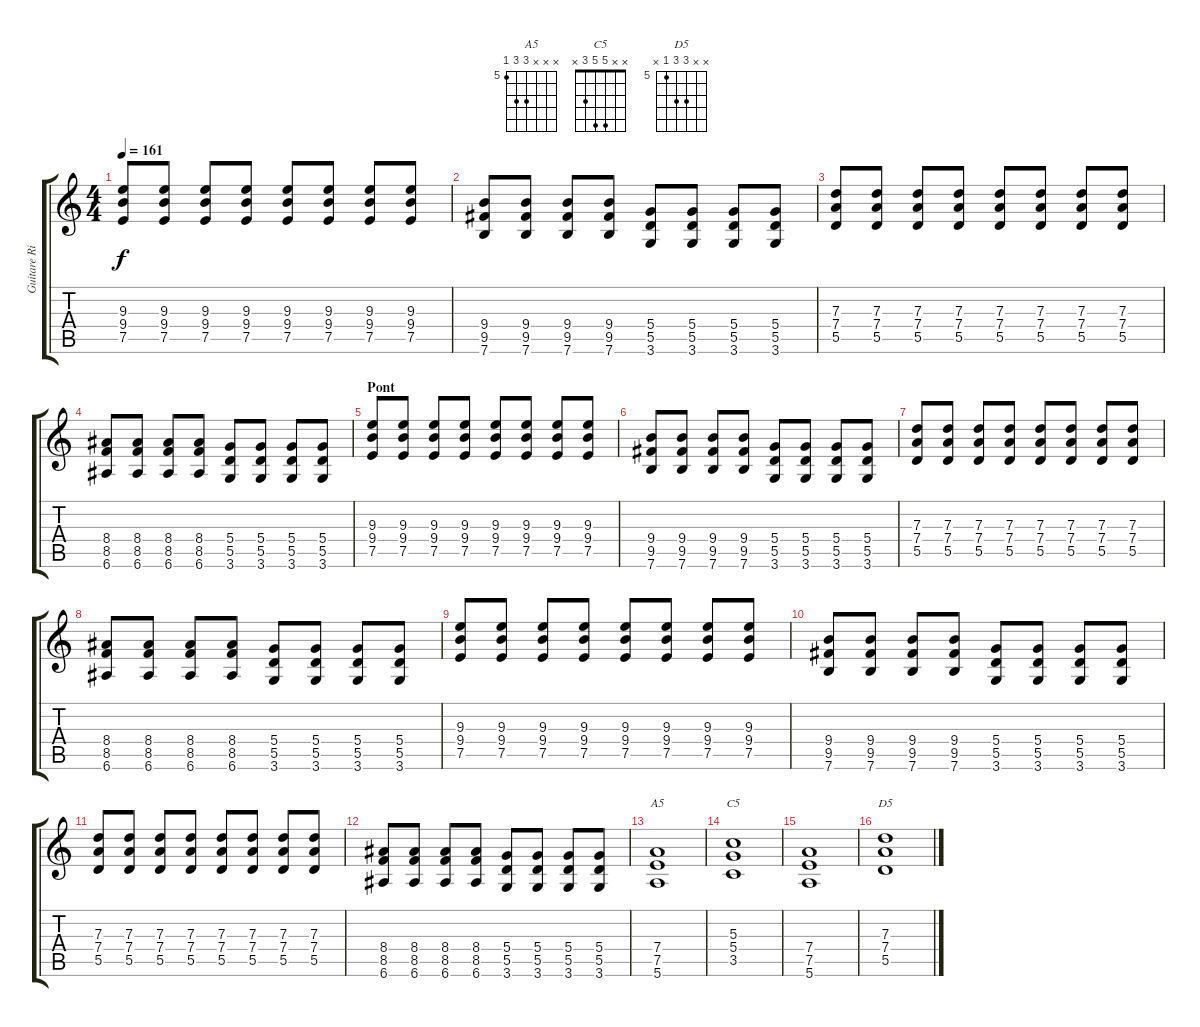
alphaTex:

\track ("Guitare Rithmique" "Guitare Ri") {instrument electricguitarclean}
\staff {score tabs}
\tuning (E4 B3 G3 D3 A2 E2) {hide}
\chord ("A5" x x x 7 7 5) {firstfret 5}
\chord ("C5" x x 5 5 3 x)
\chord ("D5" x x 7 7 5 x) {firstfret 5}
\ts (4 4)
\tempo 161
\clef g2
\ks c
(9.3 9.4 7.5).8{dy f} (9.3 9.4 7.5).8 (9.3 9.4 7.5).8 (9.3 9.4 7.5).8 (9.3 9.4 7.5).8 (9.3 9.4 7.5).8 (9.3 9.4 7.5).8 (9.3 9.4 7.5).8 |
(9.4 9.5 7.6).8 (9.4 9.5 7.6).8 (9.4 9.5 7.6).8 (9.4 9.5 7.6).8 (5.4 5.5 3.6).8 (5.4 5.5 3.6).8 (5.4 5.5 3.6).8 (5.4 5.5 3.6).8 |
(7.3 7.4 5.5).8 (7.3 7.4 5.5).8 (7.3 7.4 5.5).8 (7.3 7.4 5.5).8 (7.3 7.4 5.5).8 (7.3 7.4 5.5).8 (7.3 7.4 5.5).8 (7.3 7.4 5.5).8 |
(8.4 8.5 6.6).8 (8.4 8.5 6.6).8 (8.4 8.5 6.6).8 (8.4 8.5 6.6).8 (5.4 5.5 3.6).8 (5.4 5.5 3.6).8 (5.4 5.5 3.6).8 (5.4 5.5 3.6).8 |
\section ("" "Pont")
(9.3 9.4 7.5).8 (9.3 9.4 7.5).8 (9.3 9.4 7.5).8 (9.3 9.4 7.5).8 (9.3 9.4 7.5).8 (9.3 9.4 7.5).8 (9.3 9.4 7.5).8 (9.3 9.4 7.5).8 |
(9.4 9.5 7.6).8 (9.4 9.5 7.6).8 (9.4 9.5 7.6).8 (9.4 9.5 7.6).8 (5.4 5.5 3.6).8 (5.4 5.5 3.6).8 (5.4 5.5 3.6).8 (5.4 5.5 3.6).8 |
(7.3 7.4 5.5).8 (7.3 7.4 5.5).8 (7.3 7.4 5.5).8 (7.3 7.4 5.5).8 (7.3 7.4 5.5).8 (7.3 7.4 5.5).8 (7.3 7.4 5.5).8 (7.3 7.4 5.5).8 |
(8.4 8.5 6.6).8 (8.4 8.5 6.6).8 (8.4 8.5 6.6).8 (8.4 8.5 6.6).8 (5.4 5.5 3.6).8 (5.4 5.5 3.6).8 (5.4 5.5 3.6).8 (5.4 5.5 3.6).8 |
(9.3 9.4 7.5).8 (9.3 9.4 7.5).8 (9.3 9.4 7.5).8 (9.3 9.4 7.5).8 (9.3 9.4 7.5).8 (9.3 9.4 7.5).8 (9.3 9.4 7.5).8 (9.3 9.4 7.5).8 |
(9.4 9.5 7.6).8 (9.4 9.5 7.6).8 (9.4 9.5 7.6).8 (9.4 9.5 7.6).8 (5.4 5.5 3.6).8 (5.4 5.5 3.6).8 (5.4 5.5 3.6).8 (5.4 5.5 3.6).8 |
(7.3 7.4 5.5).8 (7.3 7.4 5.5).8 (7.3 7.4 5.5).8 (7.3 7.4 5.5).8 (7.3 7.4 5.5).8 (7.3 7.4 5.5).8 (7.3 7.4 5.5).8 (7.3 7.4 5.5).8 |
(8.4 8.5 6.6).8 (8.4 8.5 6.6).8 (8.4 8.5 6.6).8 (8.4 8.5 6.6).8 (5.4 5.5 3.6).8 (5.4 5.5 3.6).8 (5.4 5.5 3.6).8 (5.4 5.5 3.6).8 |
(7.4 7.5 5.6).1{ch "A5"} |
(5.3 5.4 3.5).1{ch "C5"} |
(7.4 7.5 5.6).1 |
(7.3 7.4 5.5).1{ch "D5"}
